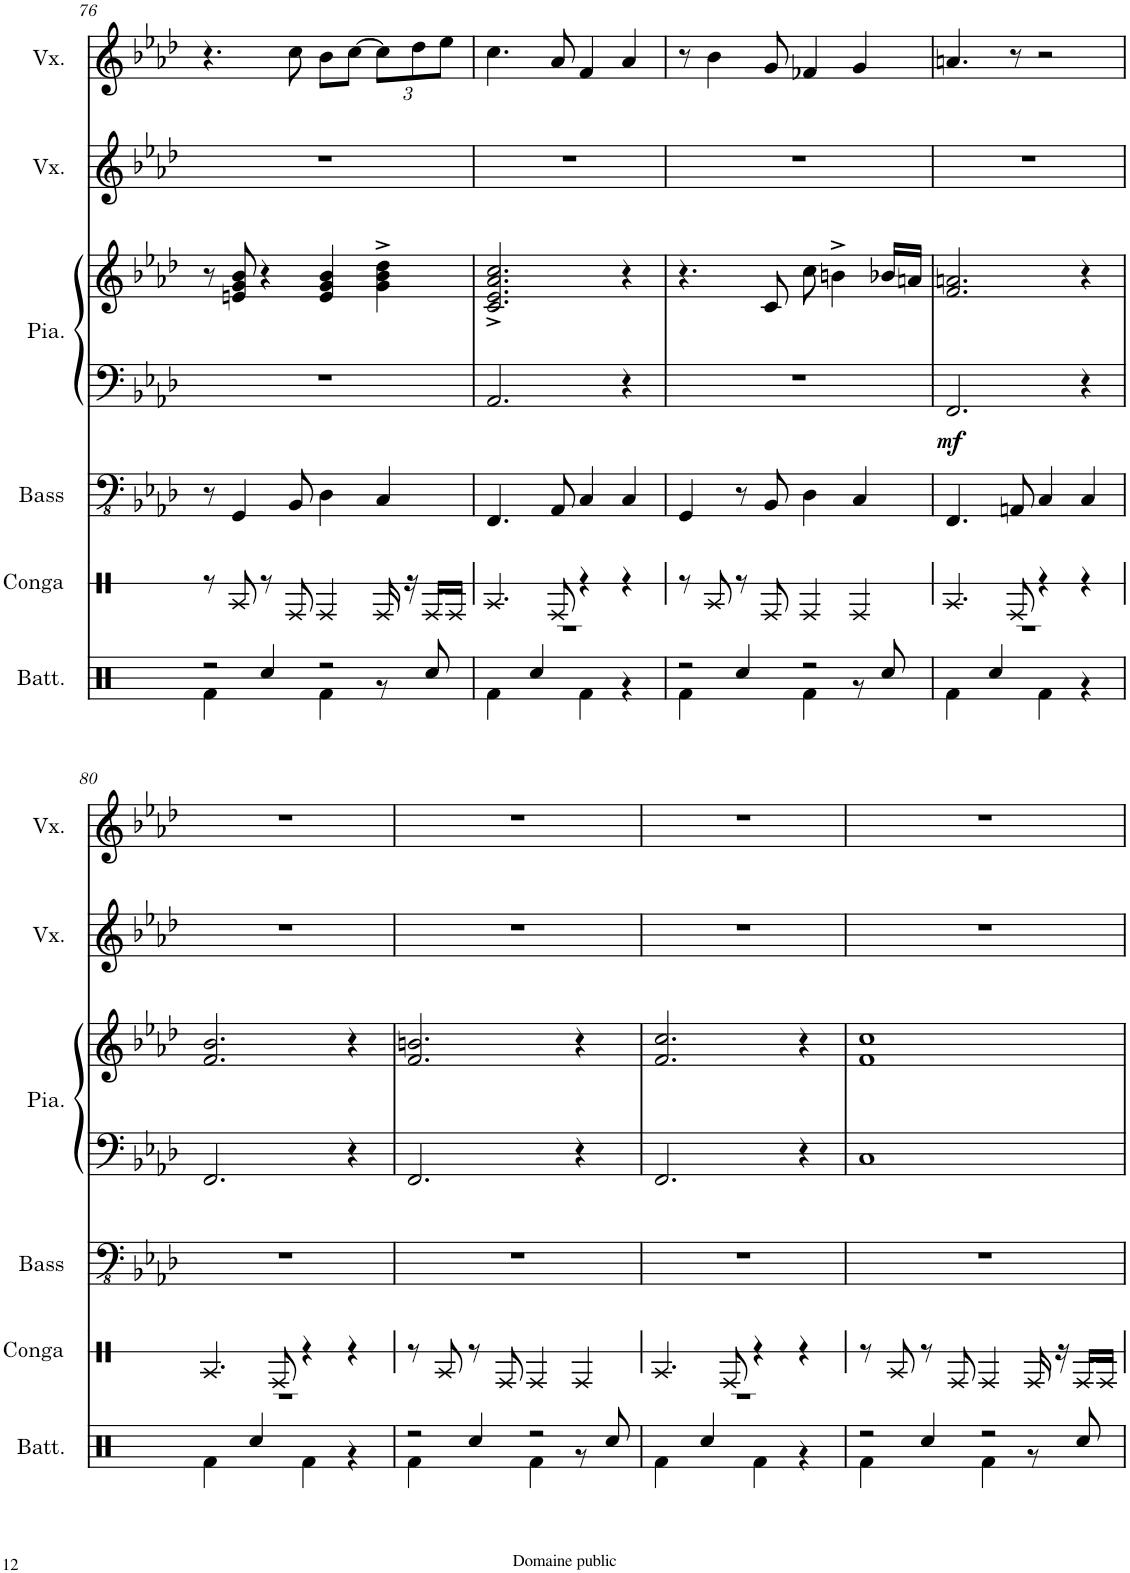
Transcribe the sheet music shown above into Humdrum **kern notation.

**kern	**kern	**kern	**kern	**kern	**dynam	**kern	**kern
*part6	*part5	*part4	*part3	*part3	*part3	*part2	*part1
*staff7	*staff6	*staff5	*staff4	*staff3	*staff3/4	*staff2	*staff1
*I"Batterie	*I"Conga	*I"Basse acoustique	*I"Piano	*	*	*I"Voix	*I"Voix
*I'Batt.	*I'Conga	*I'Bass	*I'Pia.	*	*	*I'Vx.	*I'Vx.
!!LO:PB:g=z
*clefX	*clefX	*clefFv4	*clefF4	*clefG2	*	*clefG2	*clefG2
*k[]	*k[]	*k[b-e-a-d-]	*k[b-e-a-d-]	*k[b-e-a-d-]	*	*k[b-e-a-d-]	*k[b-e-a-d-]
*M4/4	*M4/4	*M4/4	*M4/4	*M4/4	*	*M4/4	*M4/4
=76	=76	=76	=76	=76	=76	=76	=76
*^	*	*	*	*	*	*	*
2r	4Rf\	8r	8r	1r	8r	.	1r	4.r
.	.	8RA/	4GGG/	.	8en/ 8g/ 8b-/	.	.	.
.	4Rcc/	8r	.	.	4r	.	.	.
.	.	8RF/	8BBB-/	.	.	.	.	8cc\
2r	4Rf\	4RF/	4DD-\	.	4e/ 4g/ 4b-/	.	.	8b-\L
.	.	.	.	.	.	.	.	[8cc\J
*	*	*	*	*	*	*	*	*Xbrackettup
.	8r	16RF/	4CC/	.	4g\^ 4b-\^ 4dd-\^	.	.	12cc\L]
.	.	16r	.	.	.	.	.	.
.	.	.	.	.	.	.	.	12dd-\
.	8Rcc/	16RF/LL	.	.	.	.	.	.
.	.	.	.	.	.	.	.	12ee-\J
.	.	16RF/JJ	.	.	.	.	.	.
=77	=77	=77	=77	=77	=77	=77	=77	=77
1r	4Rf\	4.RA/	4.FFF/	2.AA-/	2.c/^ 2.e-/^ 2.a-/^ 2.cc/^	.	1r	4.cc\
.	4Rcc/	.	.	.	.	.	.	.
.	.	8RF/	8AAA-/	.	.	.	.	8a-/
.	4Rf\	4r	4CC/	.	.	.	.	4f/
.	4r	4r	4CC/	4r	4r	.	.	4a-/
=78	=78	=78	=78	=78	=78	=78	=78	=78
2r	4Rf\	8r	4GGG/	1r	4.r	.	1r	8r
.	.	8RA/	.	.	.	.	.	4b-\
.	4Rcc/	8r	8r	.	.	.	.	.
.	.	8RF/	8BBB-/	.	8c/	.	.	8g/
2r	4Rf\	4RF/	4DD-\	.	8cc\	.	.	4f-X/
.	.	.	.	.	4bn^\	.	.	.
.	8r	4RF/	4CC/	.	.	.	.	4g/
.	8Rcc/	.	.	.	16b-X/LL	.	.	.
.	.	.	.	.	16an/JJ	.	.	.
=79	=79	=79	=79	=79	=79	=79	=79	=79
!	!	!	!	!	!	!LO:DY:b=2	!	!
1r	4Rf\	4.RA/	4.FFF/	2.FF/	2.f/ 2.an/	mf	1r	4.an/
.	4Rcc/	.	.	.	.	.	.	.
.	.	8RF/	8AAAn/	.	.	.	.	8r
.	4Rf\	4r	4CC/	.	.	.	.	2r
.	4r	4r	4CC/	4r	4r	.	.	.
!!LO:LB:g=z
=80	=80	=80	=80	=80	=80	=80	=80	=80
1r	4Rf\	4.RA/	1r	2.FF/	2.f/ 2.b-/	.	1r	1r
.	4Rcc/	.	.	.	.	.	.	.
.	.	8RF/	.	.	.	.	.	.
.	4Rf\	4r	.	.	.	.	.	.
.	4r	4r	.	4r	4r	.	.	.
=81	=81	=81	=81	=81	=81	=81	=81	=81
2r	4Rf\	8r	1r	2.FF/	2.f/ 2.bn/	.	1r	1r
.	.	8RA/	.	.	.	.	.	.
.	4Rcc/	8r	.	.	.	.	.	.
.	.	8RF/	.	.	.	.	.	.
2r	4Rf\	4RF/	.	.	.	.	.	.
.	8r	4RF/	.	4r	4r	.	.	.
.	8Rcc/	.	.	.	.	.	.	.
=82	=82	=82	=82	=82	=82	=82	=82	=82
1r	4Rf\	4.RA/	1r	2.FF/	2.f/ 2.cc/	.	1r	1r
.	4Rcc/	.	.	.	.	.	.	.
.	.	8RF/	.	.	.	.	.	.
.	4Rf\	4r	.	.	.	.	.	.
.	4r	4r	.	4r	4r	.	.	.
=83	=83	=83	=83	=83	=83	=83	=83	=83
2r	4Rf\	8r	1r	1C	1f 1cc	.	1r	1r
.	.	8RA/	.	.	.	.	.	.
.	4Rcc/	8r	.	.	.	.	.	.
.	.	8RF/	.	.	.	.	.	.
2r	4Rf\	4RF/	.	.	.	.	.	.
.	8r	16RF/	.	.	.	.	.	.
.	.	16r	.	.	.	.	.	.
.	8Rcc/	16RF/LL	.	.	.	.	.	.
.	.	16RF/JJ	.	.	.	.	.	.
*v	*v	*	*	*	*	*	*	*
=	=	=	=	=	=	=	=
*-	*-	*-	*-	*-	*-	*-	*-
